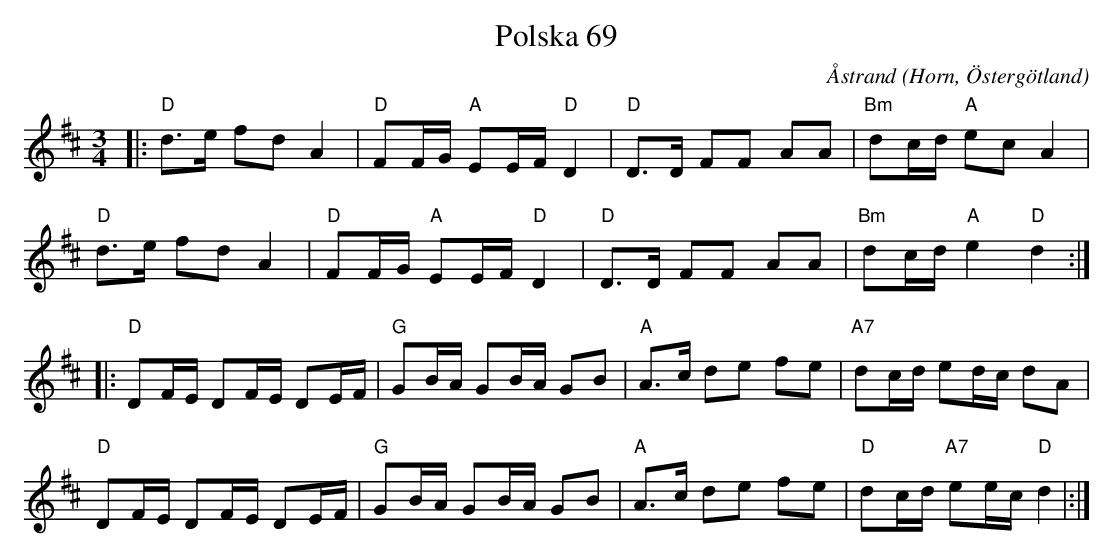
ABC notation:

X:1
T:Polska 69
C:Åstrand
O:Horn, Östergötland
M:3/4
L:1/8
K:D
V:1
|:"D"d>e fd A2|"D"FF/G/"A" EE/F/ "D"D2|"D"D>D FF AA|"Bm"dc/d/ "A"ec A2|
"D"d>e fd A2|"D"FF/G/"A" EE/F/ "D"D2|"D"D>D FF AA|"Bm"dc/d/ "A"e2 "D" d2:|
|:"D"DF/E/ DF/E/ DE/F/|"G"GB/A/ GB/A/ GB|"A"A>c de fe|"A7"dc/d/ ed/c/ dA|
"D"DF/E/ DF/E/ DE/F/|"G"GB/A/ GB/A/ GB|"A"A>c de fe|"D"dc/d/ "A7"ee/c/ "D" d2|:|]
